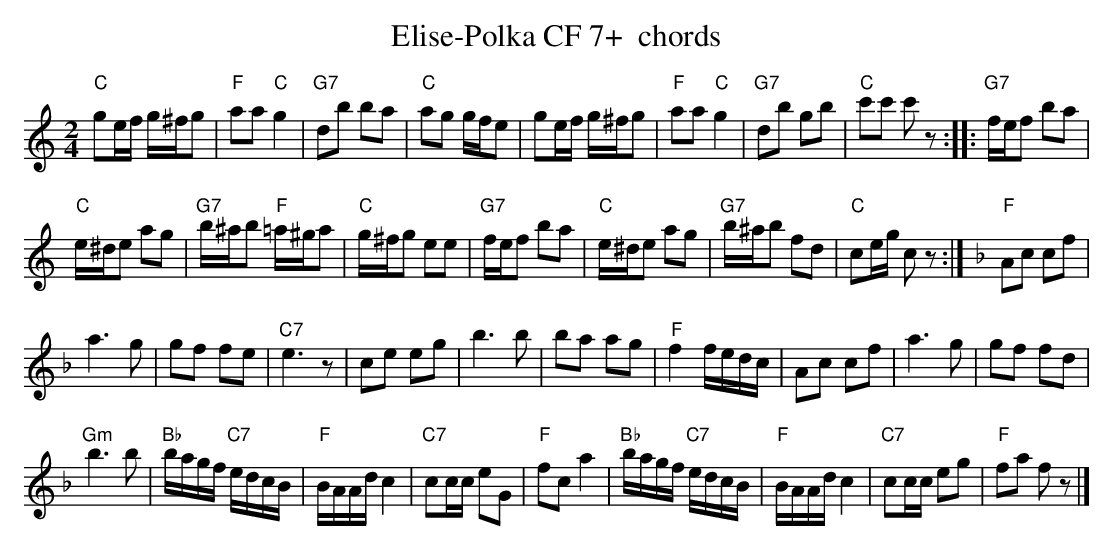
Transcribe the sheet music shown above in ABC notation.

X:1
T:Elise-Polka CF 7+  chords
M:2/4
L:1/16
K:Cmaj%%MIDI gchordon
"C"g2ef g^fg2 | "F"a2a2"C"g4 | "G7"d2b2 b2a2 | "C"a2g2 gfe2 | g2ef g^fg2 | "F"a2a2"C"g4 | "G7"d2b2 g2b2 | "C"c'2c'2 c'2z2 :: "G7"fef2 b2a2 |
"C"e^de2 a2g2 | "G7"b^ab2 "F"=a^ga2 | "C"g^fg2 e2e2 | "G7"fef2 b2a2 | "C"e^de2 a2g2 | "G7"b^ab2 f2d2 | "C"c2eg c2z2 :| [K:Fmaj] [L:1/8] "F"Ac cf |
a3g | gf fe | "C7"e3z | ce eg | b3b | ba ag | "F"f2 f/2e/2d/2c/2 | Ac cf | a3g | gf fd |
"Gm"b3b | [L:1/16] "Bb"bagf "C7"edcB | "F"BAAd c4 | "C7"c2cc e2G2 | "F"f2c2a4 | "Bb"bagf "C7"edcB | "F"BAAd c4 | "C7"c2cc e2g2 | "F"f2a2 f2z2 |]
